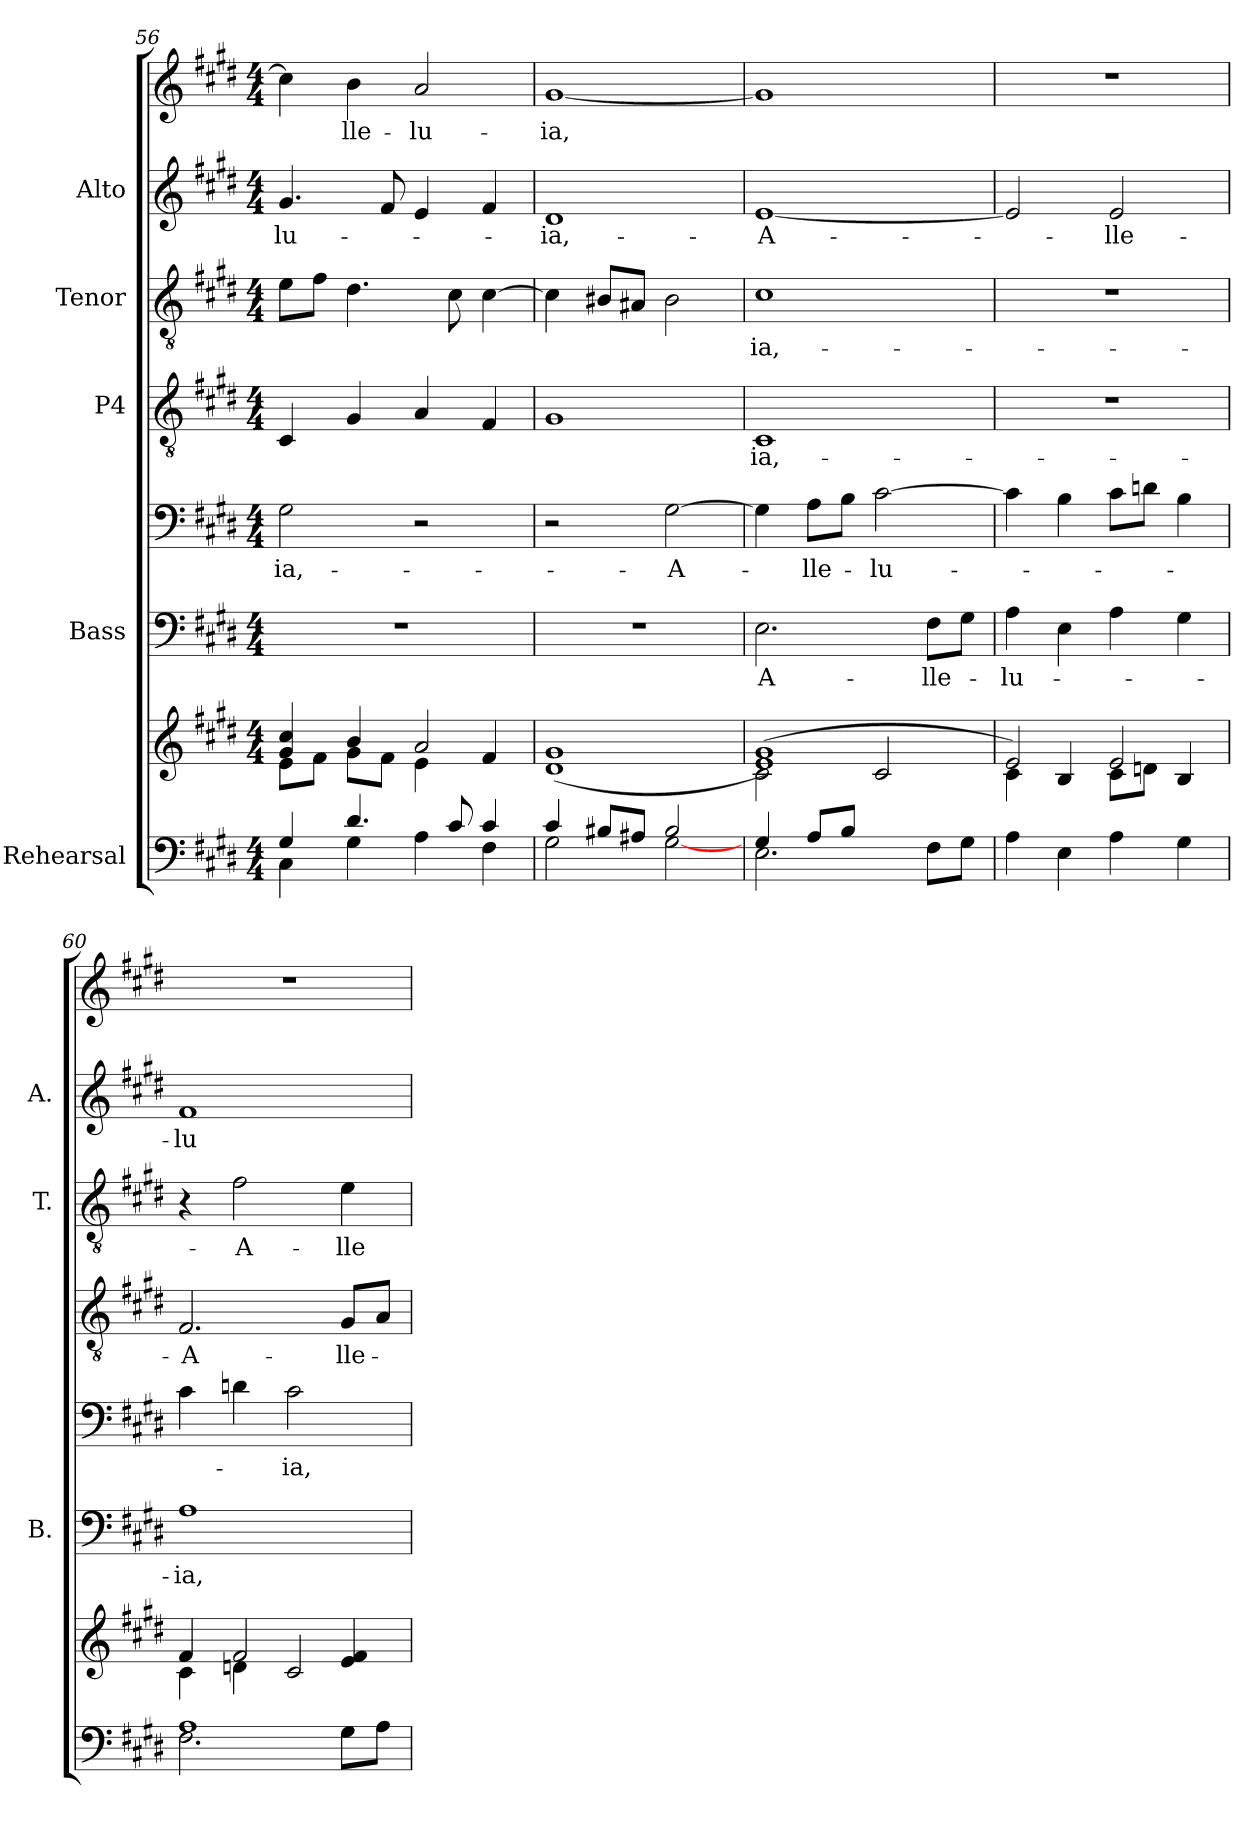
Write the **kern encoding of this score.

**kern	**kern	**kern	**text	**kern	**text	**kern	**text	**kern	**text	**kern	**text	**kern	**text
*part5	*part5	*part4	*part4	*part4	*part4	*part3	*part3	*part2	*part2	*part1	*part1	*part1	*part1
*staff8	*staff7	*staff6	*staff6	*staff5	*staff5	*staff4	*staff4	*staff3	*staff3	*staff2	*staff2	*staff1	*staff1
*I"Rehearsal	*	*I"Bass	*	*	*	*I"P4	*	*I"Tenor	*	*I"Alto	*	*	*
*	*	*I'B.	*	*	*	*	*	*I'T.	*	*I'A.	*	*	*
*clefF4	*clefG2	*clefF4	*	*clefF4	*	*clefGv2	*	*clefGv2	*	*clefG2	*	*clefG2	*
*	*	*	*	*	*	*ITrd7c12	*	*ITrd7c12	*	*	*	*	*
*k[f#c#g#d#]	*k[f#c#g#d#]	*k[f#c#g#d#]	*	*k[f#c#g#d#]	*	*k[f#c#g#d#]	*	*k[f#c#g#d#]	*	*k[f#c#g#d#]	*	*k[f#c#g#d#]	*
*E:	*E:	*E:	*	*E:	*	*E:	*	*E:	*	*E:	*	*E:	*
*M4/4	*M4/4	*M4/4	*	*M4/4	*	*M4/4	*	*M4/4	*	*M4/4	*	*M4/4	*
=56	=56	=56	=56	=56	=56	=56	=56	=56	=56	=56	=56	=56	=56
*^	*^	*	*	*	*	*	*	*	*	*	*	*	*
!	!	!	!	!	!	!	!LO:LY:b	!	!	!	!	!	!LO:LY:b	!	!
4G#/	4C#\	4g#/ 4cc#/	8e\L	1r	.	2G#\	-ia,-	4CC#/	.	8E\L	.	4.g#/	-lu-	4cc#\]	.
.	.	.	8f#\J	.	.	.	.	.	.	8F#\J	.	.	.	.	.
!	!	!	!	!	!	!	!	!	!	!	!	!	!	!	!LO:LY:b
4.d#/	4G#\	4b/	8g#\L	.	.	.	.	4GG#/	.	4.D#\	.	.	.	4b\	-lle-
.	.	.	8f#\J	.	.	.	.	.	.	.	.	8f#/	.	.	.
!	!	!	!	!	!	!	!	!	!	!	!	!	!	!	!LO:LY:b
.	4A\	2a/	4e\	.	.	2r	.	4AA/	.	.	.	4e/	.	2a/	-lu-
8c#/	.	.	.	.	.	.	.	.	.	8C#\	.	.	.	.	.
4c#/	4F#\	.	4f#/	.	.	.	.	4FF#/	.	[>4C#\	.	4f#/	.	.	.
=57	=57	=57	=57	=57	=57	=57	=57	=57	=57	=57	=57	=57	=57	=57	=57
!	!	!	!	!	!	!	!	!	!	!	!	!	!LO:LY:b	!	!LO:LY:b
*	*	*v	*v	*	*	*	*	*	*	*	*	*	*	*	*
4c#/	2G#\	(>1d# 1g#	1r	.	2r	.	1GG#	.	4C#\]	.	1d#	ia,-	[<1g#	-ia,
8B#X/L	.	.	.	.	.	.	.	.	8BB#X/L	.	.	.	.	.
8A#X/J	.	.	.	.	.	.	.	.	8AA#X/J	.	.	.	.	.
!	!	!	!	!	!	!LO:LY:b	!	!	!	!	!	!	!	!
2B#/	[<2G#\	.	.	.	[>2G#\	-A-	.	.	2BB#\	.	.	.	.	.
!!LO:LB:g=z
=58	=58	=58	=58	=58	=58	=58	=58	=58	=58	=58	=58	=58	=58	=58
*	*	*^	*	*	*	*	*	*	*	*	*	*	*	*
!	!	!	!	!	!LO:LY:b	!	!	!	!LO:LY:b	!	!LO:LY:b	!	!LO:LY:b	!	!
4G#/	2.E\	(>1e 1g#)	2c#\	2.E\	-A-	4G#\]	.	1CC#	-ia,-	1C#	-ia,-	[<1e	-A-	1g#]	.
!	!	!	!	!	!	!	!LO:LY:b	!	!	!	!	!	!	!	!
8A/L	.	.	.	.	.	8A\L	-lle-	.	.	.	.	.	.	.	.
8B/J	.	.	.	.	.	8B\J	.	.	.	.	.	.	.	.	.
!	!	!	!	!	!	!	!LO:LY:b	!	!	!	!	!	!	!	!
2ryy	.	.	2c#/	.	.	[>2c#\	-lu-	.	.	.	.	.	.	.	.
!	!	!	!	!	!LO:LY:b	!	!	!	!	!	!	!	!	!	!
.	8F#\L	.	.	8F#\L	-lle-	.	.	.	.	.	.	.	.	.	.
.	8G#\J	.	.	8G#\J	.	.	.	.	.	.	.	.	.	.	.
=59	=59	=59	=59	=59	=59	=59	=59	=59	=59	=59	=59	=59	=59	=59	=59
!	!	!	!	!	!LO:LY:b	!	!	!	!	!	!	!	!	!	!
*v	*v	*	*	*	*	*	*	*	*	*	*	*	*	*	*
4A\	2e/)	4c#\	4A\	-lu-	4c#\]	.	1r	.	1r	.	2e/]	.	1r	.
4E\	.	4B/	4E\	.	4B\	.	.	.	.	.	.	.	.	.
!	!	!	!	!	!	!	!	!	!	!	!	!LO:LY:b	!	!
4A\	2e/	8c#\L	4A\	.	8c#\L	.	.	.	.	.	2e/	-lle-	.	.
.	.	8dn\J	.	.	8dn\J	.	.	.	.	.	.	.	.	.
4G#\	.	4B/	4G#\	.	4B\	.	.	.	.	.	.	.	.	.
=60	=60	=60	=60	=60	=60	=60	=60	=60	=60	=60	=60	=60	=60	=60
*^	*	*	*	*	*	*	*	*	*	*	*	*	*	*
!	!	!	!	!	!LO:LY:b	!	!	!	!LO:LY:b	!	!	!	!LO:LY:b	!	!
1A	2.F#\	4f#/	4c#\	1A	-ia,-	4c#\	.	2.FF#/	-A-	4r	.	1f#	-lu-	1r	.
!	!	!	!	!	!	!	!	!	!	!	!LO:LY:b	!	!	!	!
.	.	2f#/	4dn\	.	.	4dn\	.	.	.	2F#\	-A-	.	.	.	.
!	!	!	!	!	!	!	!LO:LY:b	!	!	!	!	!	!	!	!
.	.	.	2c#/	.	.	2c#\	-ia,-	.	.	.	.	.	.	.	.
!	!	!	!	!	!	!	!	!	!LO:LY:b	!	!LO:LY:b	!	!	!	!
.	8G#\L	4e/ 4f#/	.	.	.	.	.	8GG#/L	-lle-	4E\	-lle-	.	.	.	.
.	8A\J	.	.	.	.	.	.	8AA/J	.	.	.	.	.	.	.
*v	*v	*	*	*	*	*	*	*	*	*	*	*	*	*	*
*	*v	*v	*	*	*	*	*	*	*	*	*	*	*	*
=	=	=	=	=	=	=	=	=	=	=	=	=	=
*-	*-	*-	*-	*-	*-	*-	*-	*-	*-	*-	*-	*-	*-
